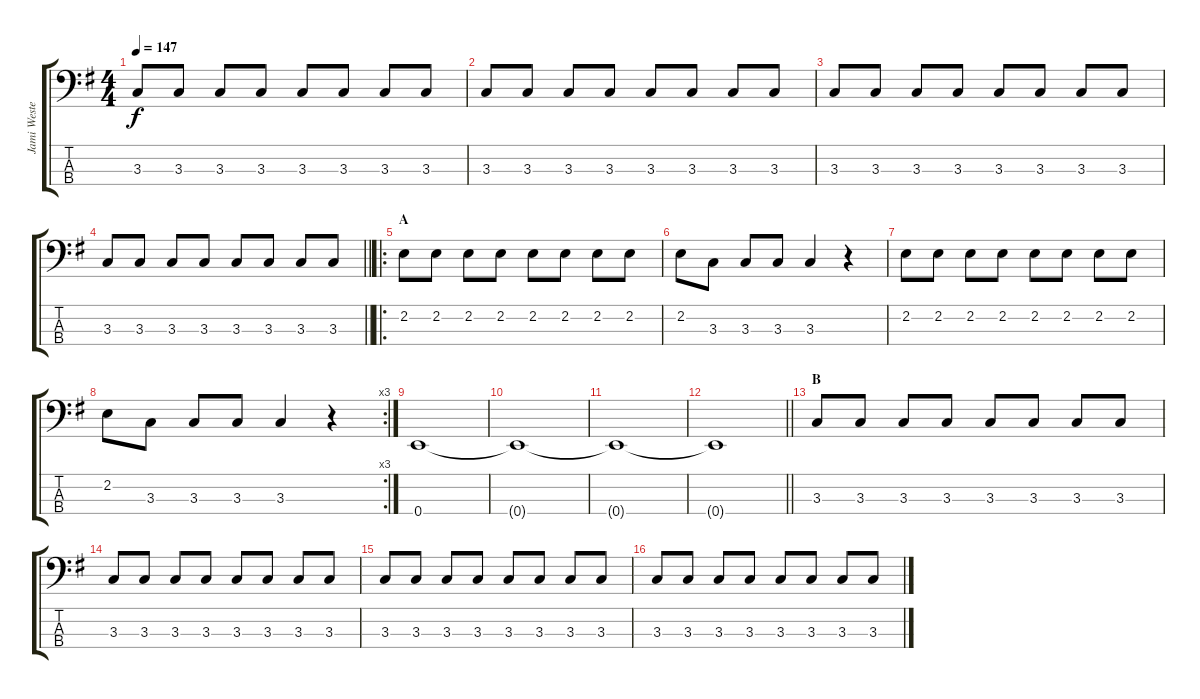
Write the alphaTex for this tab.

\track ("Jami Westergård" "Jami Weste") {instrument slapbass1}
\staff {score tabs}
\tuning (G2 D2 A1 E1) {hide}
\ts (4 4)
\tempo 147
\clef f4
\ks eminor
3.3.8{dy f} 3.3.8 3.3.8 3.3.8 3.3.8 3.3.8 3.3.8 3.3.8 |
3.3.8 3.3.8 3.3.8 3.3.8 3.3.8 3.3.8 3.3.8 3.3.8 |
3.3.8 3.3.8 3.3.8 3.3.8 3.3.8 3.3.8 3.3.8 3.3.8 |
\barLineRight lightlight
3.3.8 3.3.8 3.3.8 3.3.8 3.3.8 3.3.8 3.3.8 3.3.8 |
\ro
\section ("" "A")
2.2.8 2.2.8 2.2.8 2.2.8 2.2.8 2.2.8 2.2.8 2.2.8 |
2.2.8 3.3.8 3.3.8 3.3.8 3.3.4 r.4 |
2.2.8 2.2.8 2.2.8 2.2.8 2.2.8 2.2.8 2.2.8 2.2.8 |
\rc 3
2.2.8 3.3.8 3.3.8 3.3.8 3.3.4 r.4 |
0.4.1 |
0.4{t}.1 |
0.4{t}.1 |
\barLineRight lightlight
0.4{t}.1 |
\section ("" "B")
3.3.8 3.3.8 3.3.8 3.3.8 3.3.8 3.3.8 3.3.8 3.3.8 |
3.3.8 3.3.8 3.3.8 3.3.8 3.3.8 3.3.8 3.3.8 3.3.8 |
3.3.8 3.3.8 3.3.8 3.3.8 3.3.8 3.3.8 3.3.8 3.3.8 |
3.3.8 3.3.8 3.3.8 3.3.8 3.3.8 3.3.8 3.3.8 3.3.8
